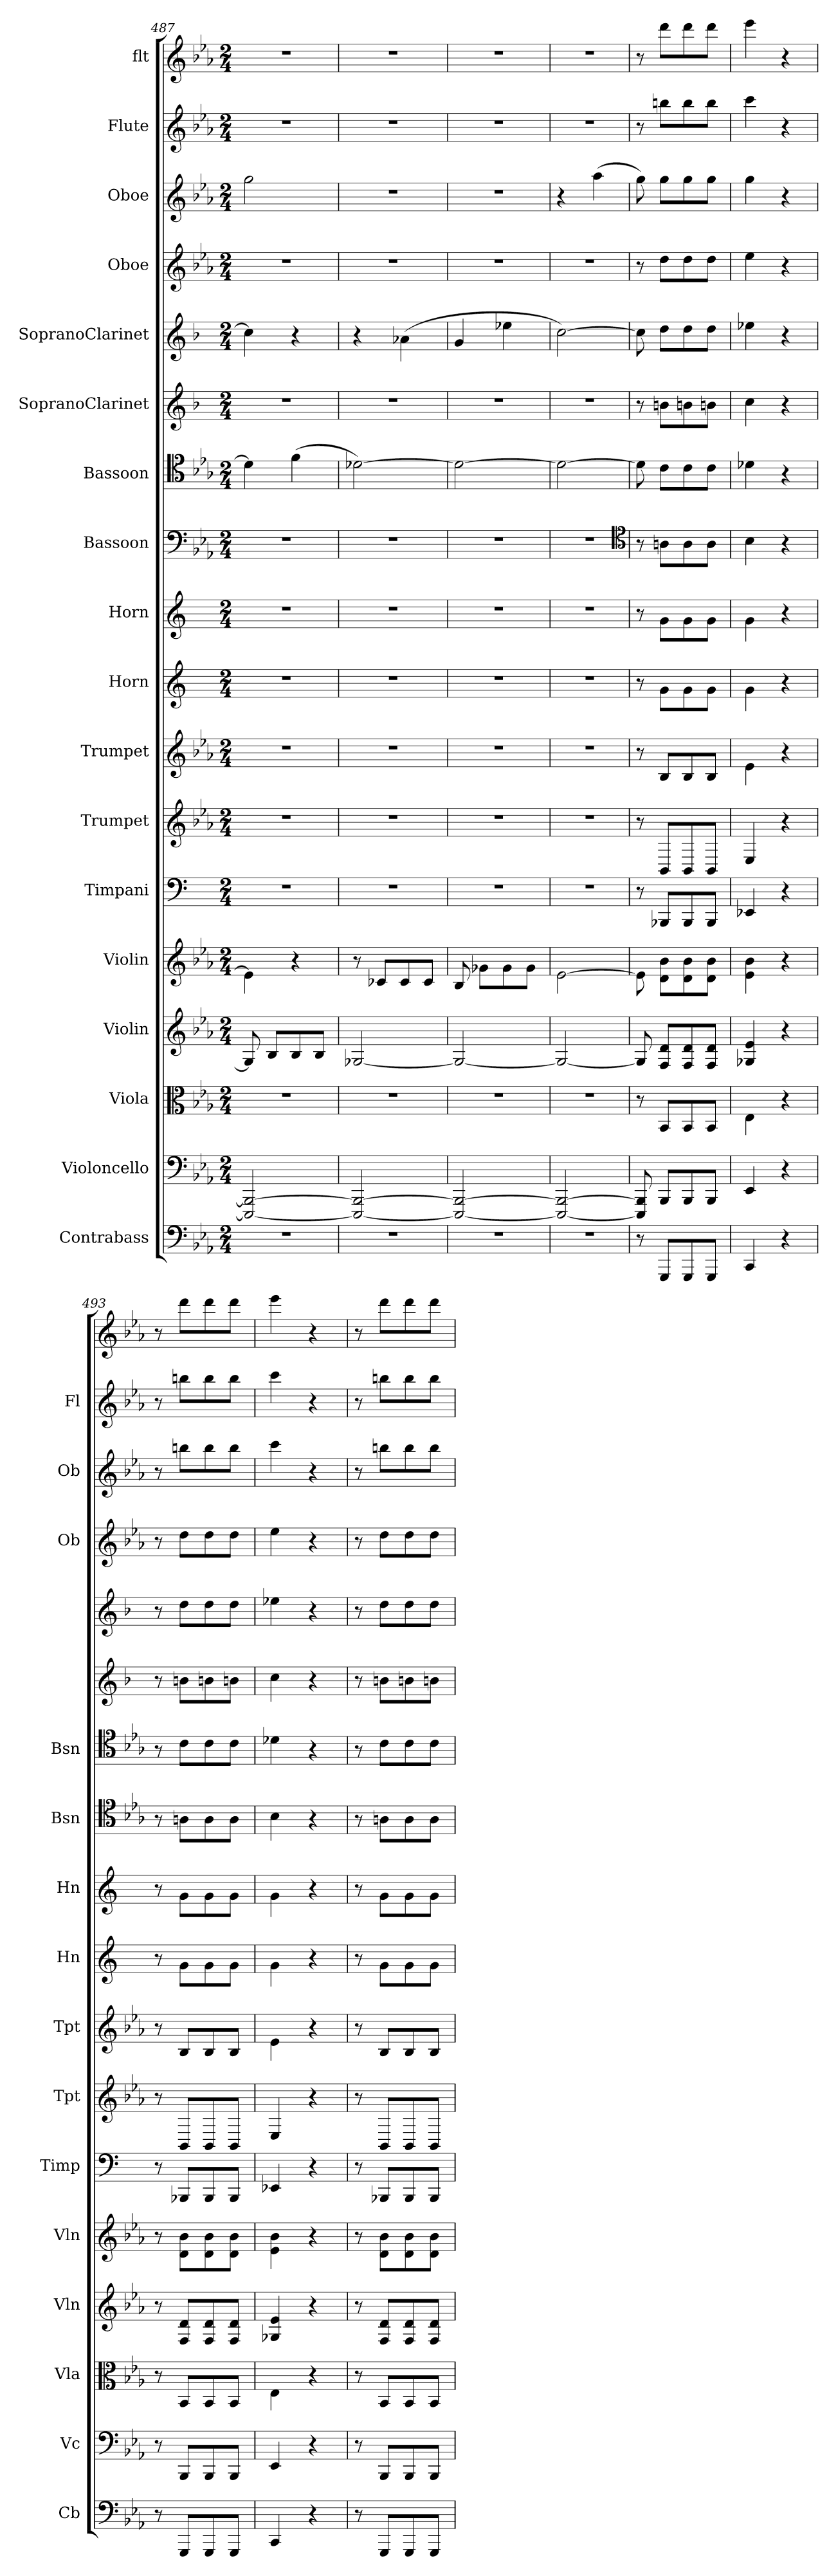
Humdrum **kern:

**kern	**kern	**kern	**kern	**kern	**kern	**kern	**kern	**kern	**kern	**kern	**kern	**kern	**kern	**kern	**kern	**kern	**kern
*part18	*part17	*part16	*part15	*part14	*part13	*part12	*part11	*part10	*part9	*part8	*part7	*part6	*part5	*part4	*part3	*part2	*part1
*staff18	*staff17	*staff16	*staff15	*staff14	*staff13	*staff12	*staff11	*staff10	*staff9	*staff8	*staff7	*staff6	*staff5	*staff4	*staff3	*staff2	*staff1
*I"Contrabass	*I"Violoncello	*I"Viola	*I"Violin	*I"Violin	*I"Timpani	*I"Trumpet	*I"Trumpet	*I"Horn	*I"Horn	*I"Bassoon	*I"Bassoon	*I"SopranoClarinet	*I"SopranoClarinet	*I"Oboe	*I"Oboe	*I"Flute	*I"flt
*I'Cb	*I'Vc	*I'Vla	*I'Vln	*I'Vln	*I'Timp	*I'Tpt	*I'Tpt	*I'Hn	*I'Hn	*I'Bsn	*I'Bsn	*	*	*I'Ob	*I'Ob	*I'Fl	*
*clefF4	*clefF4	*clefC3	*clefG2	*clefG2	*clefF4	*clefG2	*clefG2	*clefG2	*clefG2	*clefF4	*clefC4	*clefG2	*clefG2	*clefG2	*clefG2	*clefG2	*clefG2
*k[b-e-a-]	*k[b-e-a-]	*k[b-e-a-]	*k[b-e-a-]	*k[b-e-a-]	*k[]	*k[b-e-a-]	*k[b-e-a-]	*k[]	*k[]	*k[b-e-a-]	*k[b-e-a-]	*k[b-]	*k[b-]	*k[b-e-a-]	*k[b-e-a-]	*k[b-e-a-]	*k[b-e-a-]
*c:	*c:	*c:	*c:	*c:	*	*c:	*c:	*	*	*c:	*c:	*	*	*c:	*c:	*c:	*c:
*M2/4	*M2/4	*M2/4	*M2/4	*M2/4	*M2/4	*M2/4	*M2/4	*M2/4	*M2/4	*M2/4	*M2/4	*M2/4	*M2/4	*M2/4	*M2/4	*M2/4	*M2/4
=487	=487	=487	=487	=487	=487	=487	=487	=487	=487	=487	=487	=487	=487	=487	=487	=487	=487
2r	2EEE-_/ 2BBB-_/	2r	8G-/]	4e-\]	2r	2r	2r	2r	2r	2r	4d-\]	2r	4cc\]	2r	2gg\	2r	2r
.	.	.	8B-/L	.	.	.	.	.	.	.	.	.	.	.	.	.	.
.	.	.	8B-/	4r	.	.	.	.	.	.	(4f\	.	4r	.	.	.	.
.	.	.	8B-/J	.	.	.	.	.	.	.	.	.	.	.	.	.	.
=488	=488	=488	=488	=488	=488	=488	=488	=488	=488	=488	=488	=488	=488	=488	=488	=488	=488
2r	2EEE-_/ 2BBB-_/	2r	[2G-X/	8r	2r	2r	2r	2r	2r	2r	[2d-X\)	2r	4r	2r	2r	2r	2r
.	.	.	.	8c-X/L	.	.	.	.	.	.	.	.	.	.	.	.	.
.	.	.	.	8c-/	.	.	.	.	.	.	.	.	(4a-X\	.	.	.	.
.	.	.	.	8c-/J	.	.	.	.	.	.	.	.	.	.	.	.	.
=489	=489	=489	=489	=489	=489	=489	=489	=489	=489	=489	=489	=489	=489	=489	=489	=489	=489
2r	2EEE-_/ 2BBB-_/	2r	2G-/_	8B-/	2r	2r	2r	2r	2r	2r	2d-\_	2r	4g/	2r	2r	2r	2r
.	.	.	.	8g-X\L	.	.	.	.	.	.	.	.	.	.	.	.	.
.	.	.	.	8g-\	.	.	.	.	.	.	.	.	4ee-X\	.	.	.	.
.	.	.	.	8g-\J	.	.	.	.	.	.	.	.	.	.	.	.	.
=490	=490	=490	=490	=490	=490	=490	=490	=490	=490	=490	=490	=490	=490	=490	=490	=490	=490
2r	2EEE-_/ 2BBB-_/	2r	2G-/_	[2e-\	2r	2r	2r	2r	2r	2r	2d-\_	2r	[2cc\)	2r	4r	2r	2r
.	.	.	.	.	.	.	.	.	.	.	.	.	.	.	(4aa-\	.	.
*	*	*	*	*	*	*	*	*	*	*clefC4	*	*	*	*	*	*	*
=491	=491	=491	=491	=491	=491	=491	=491	=491	=491	=491	=491	=491	=491	=491	=491	=491	=491
8r	8EEE-]/ 8BBB-]/	8r	8G-/]	8e-\]	8r	8r	8r	8r	8r	8r	8d-\]	8r	8cc\]	8r	8gg\)	8r	8r
8GGG/L	8BBB-/L	8BB-/L	8F/ 8d/L	8d\ 8b-\L	8BBB-X/L	8BB-/L	8B-/L	8g\L	8g\L	8An\L	8c\L	8bn\L	8dd\L	8dd\L	8gg\L	8bbn\L	8ddd\L
8GGG/	8BBB-/	8BB-/	8F/ 8d/	8d\ 8b-\	8BBB-/	8BB-/	8B-/	8g\	8g\	8A\	8c\	8bn\	8dd\	8dd\	8gg\	8bb\	8ddd\
8GGG/J	8BBB-/J	8BB-/J	8F/ 8d/J	8d\ 8b-\J	8BBB-/J	8BB-/J	8B-/J	8g\J	8g\J	8A\J	8c\J	8bn\J	8dd\J	8dd\J	8gg\J	8bb\J	8ddd\J
=492	=492	=492	=492	=492	=492	=492	=492	=492	=492	=492	=492	=492	=492	=492	=492	=492	=492
4CC/	4EE-/	4E-\	4G-X/ 4e-/	4e-\ 4b-\	4EE-X/	4E-/	4e-\	4g\	4g\	4B-\	4d-X\	4cc\	4ee-X\	4ee-\	4gg\	4ccc\	4eee-\
4r	4r	4r	4r	4r	4r	4r	4r	4r	4r	4r	4r	4r	4r	4r	4r	4r	4r
=493	=493	=493	=493	=493	=493	=493	=493	=493	=493	=493	=493	=493	=493	=493	=493	=493	=493
8r	8r	8r	8r	8r	8r	8r	8r	8r	8r	8r	8r	8r	8r	8r	8r	8r	8r
8GGG/L	8BBB-/L	8BB-/L	8F/ 8d/L	8d\ 8b-\L	8BBB-X/L	8BB-/L	8B-/L	8g\L	8g\L	8An\L	8c\L	8bn\L	8dd\L	8dd\L	8bbn\L	8bbn\L	8ddd\L
8GGG/	8BBB-/	8BB-/	8F/ 8d/	8d\ 8b-\	8BBB-/	8BB-/	8B-/	8g\	8g\	8A\	8c\	8bn\	8dd\	8dd\	8bb\	8bb\	8ddd\
8GGG/J	8BBB-/J	8BB-/J	8F/ 8d/J	8d\ 8b-\J	8BBB-/J	8BB-/J	8B-/J	8g\J	8g\J	8A\J	8c\J	8bn\J	8dd\J	8dd\J	8bb\J	8bb\J	8ddd\J
=494	=494	=494	=494	=494	=494	=494	=494	=494	=494	=494	=494	=494	=494	=494	=494	=494	=494
4CC/	4EE-/	4E-\	4G-X/ 4e-/	4e-\ 4b-\	4EE-X/	4E-/	4e-\	4g\	4g\	4B-\	4d-X\	4cc\	4ee-X\	4ee-\	4ccc\	4ccc\	4eee-\
4r	4r	4r	4r	4r	4r	4r	4r	4r	4r	4r	4r	4r	4r	4r	4r	4r	4r
=495	=495	=495	=495	=495	=495	=495	=495	=495	=495	=495	=495	=495	=495	=495	=495	=495	=495
8r	8r	8r	8r	8r	8r	8r	8r	8r	8r	8r	8r	8r	8r	8r	8r	8r	8r
8GGG/L	8BBB-/L	8BB-/L	8F/ 8d/L	8d\ 8b-\L	8BBB-X/L	8BB-/L	8B-/L	8g\L	8g\L	8An\L	8c\L	8bn\L	8dd\L	8dd\L	8bbn\L	8bbn\L	8ddd\L
8GGG/	8BBB-/	8BB-/	8F/ 8d/	8d\ 8b-\	8BBB-/	8BB-/	8B-/	8g\	8g\	8A\	8c\	8bn\	8dd\	8dd\	8bb\	8bb\	8ddd\
8GGG/J	8BBB-/J	8BB-/J	8F/ 8d/J	8d\ 8b-\J	8BBB-/J	8BB-/J	8B-/J	8g\J	8g\J	8A\J	8c\J	8bn\J	8dd\J	8dd\J	8bb\J	8bb\J	8ddd\J
=	=	=	=	=	=	=	=	=	=	=	=	=	=	=	=	=	=
*-	*-	*-	*-	*-	*-	*-	*-	*-	*-	*-	*-	*-	*-	*-	*-	*-	*-
